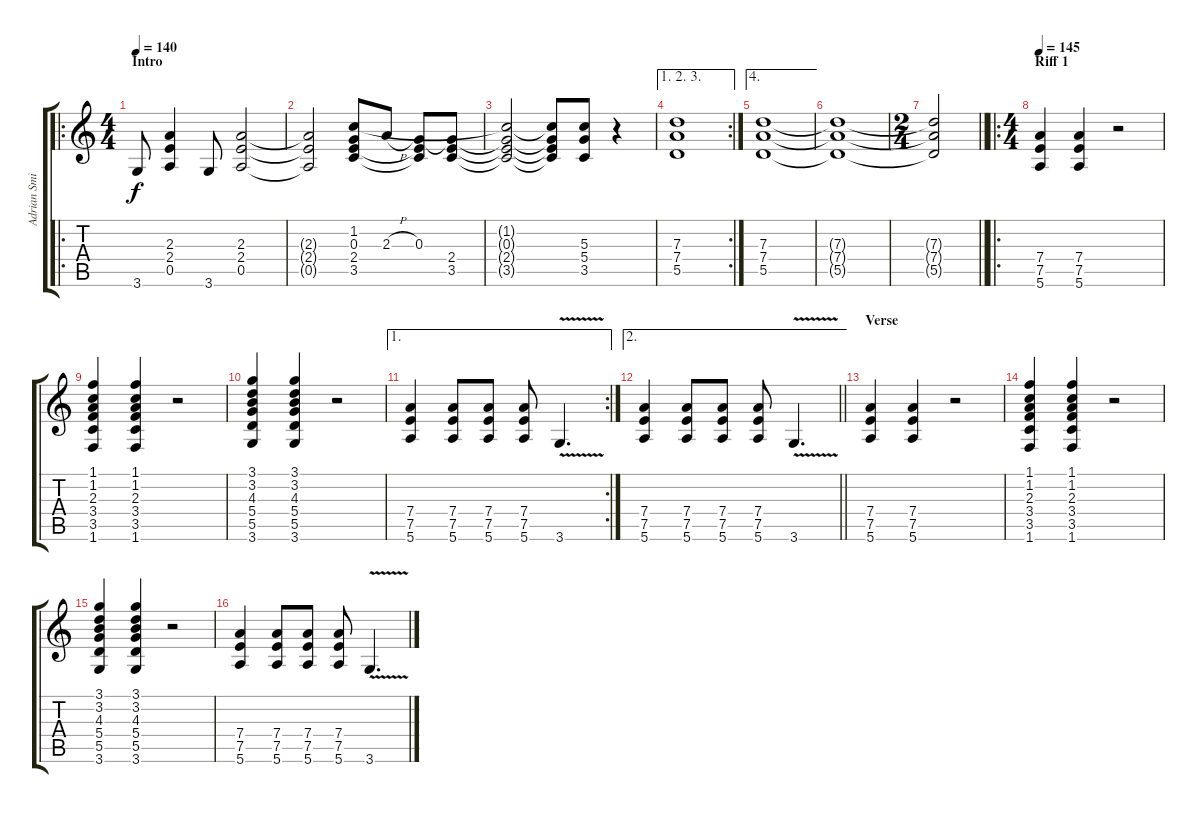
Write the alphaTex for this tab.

\track ("Adrian Smith" "Adrian Smi") {instrument distortionguitar}
\staff {score tabs}
\tuning (E4 B3 G3 D3 A2 E2) {hide}
\ro
\ts (4 4)
\section ("" "Intro")
\tempo 140
\clef g2
\ks c
3.6.8{dy f instrument distortionguitar} (2.3 2.4 0.5).4 3.6.8 (2.3 2.4 0.5).2 |
(2.3{t} 2.4{t} 0.5{t}).2 (1.2 0.3 2.4 3.5).8 2.3{h}.8 (0.3 2.4{t} 3.5{t}).8 (0.3{t} 2.4 3.5).8 |
(1.2{t} 0.3{t} 2.4{t} 3.5{t}).2 (1.2{t} 0.3{t} 2.4{t} 3.5{t}).8 (5.3 5.4 3.5).8 r.4 |
\ae (1 2 3)
\rc 2
(7.3 7.4 5.5).1 |
\ae 4
(7.3 7.4 5.5).1 |
(7.3{t} 7.4{t} 5.5{t}).1 |
\ts (2 4)
\barLineRight lightlight
(7.3{t} 7.4{t} 5.5{t}).2 |
\ro
\ts (4 4)
\section ("" "Riff 1")
\tempo 145
(7.4 7.5 5.6).4 (7.4 7.5 5.6).4 r.2 |
(1.1 1.2 2.3 3.4 3.5 1.6).4 (1.1 1.2 2.3 3.4 3.5 1.6).4 r.2 |
(3.1 3.2 4.3 5.4 5.5 3.6).4 (3.1 3.2 4.3 5.4 5.5 3.6).4 r.2 |
\ae 1
\rc 2
(7.4 7.5 5.6).4 (7.4 7.5 5.6).8 (7.4 7.5 5.6).8 (7.4 7.5 5.6).8 3.6{v}.4{d} |
\ae 2
\barLineRight lightlight
(7.4 7.5 5.6).4 (7.4 7.5 5.6).8 (7.4 7.5 5.6).8 (7.4 7.5 5.6).8 3.6{v}.4{d} |
\section ("" "Verse")
(7.4 7.5 5.6).4 (7.4 7.5 5.6).4 r.2 |
(1.1 1.2 2.3 3.4 3.5 1.6).4 (1.1 1.2 2.3 3.4 3.5 1.6).4 r.2 |
(3.1 3.2 4.3 5.4 5.5 3.6).4 (3.1 3.2 4.3 5.4 5.5 3.6).4 r.2 |
(7.4 7.5 5.6).4 (7.4 7.5 5.6).8 (7.4 7.5 5.6).8 (7.4 7.5 5.6).8 3.6{v}.4{d}
